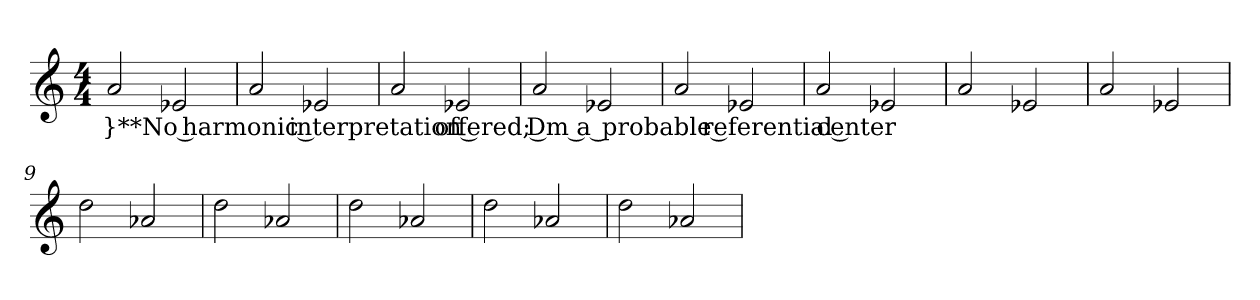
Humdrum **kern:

**kern	**text
*part1	*part1
*staff1	*staff1
*clefG2	*
*k[]	*
*a:	*
*M4/4	*
=1	=1
2a	}**No harmonic interpretation offered; Dm a probable referential center
2e-X	.
=2	=2
2a	.
2e-X	.
=3	=3
2a	.
2e-X	.
=4	=4
2a	.
2e-X	.
=5	=5
2a	.
2e-X	.
=6	=6
2a	.
2e-X	.
=7	=7
2a	.
2e-X	.
=8	=8
2a	.
2e-X	.
=9	=9
2dd	.
2a-X	.
=10	=10
2dd	.
2a-X	.
=11	=11
2dd	.
2a-X	.
=12	=12
2dd	.
2a-X	.
=13	=13
2dd	.
2a-X	.
=	=
*-	*-
